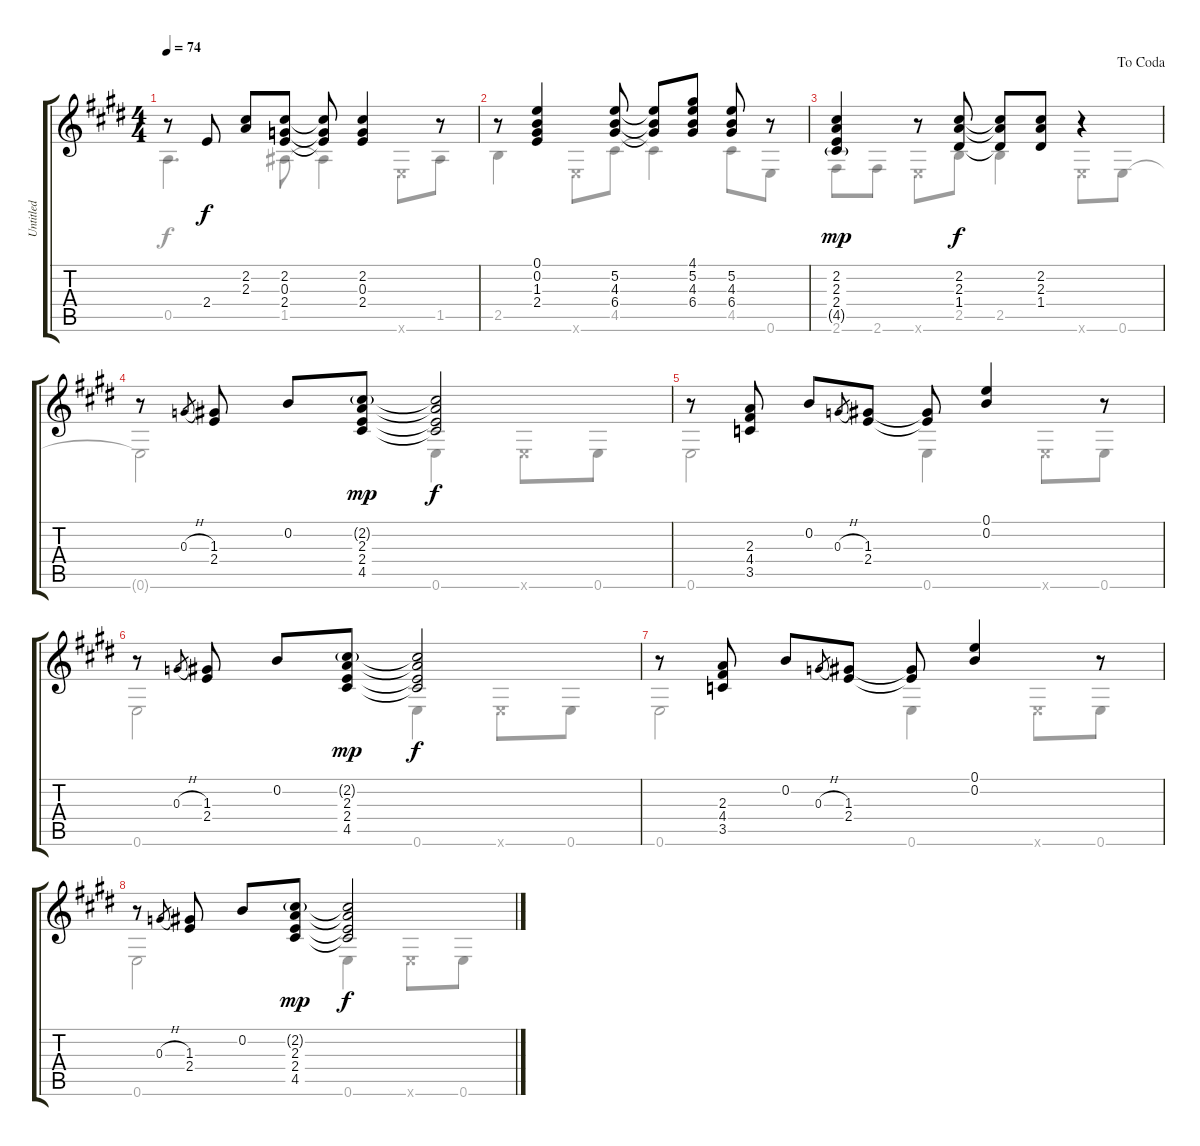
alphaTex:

\track ("Untitled" "Untitled") {instrument acousticguitarnylon}
\staff {score tabs}
\tuning (E4 B3 G3 D3 A2 E2) {hide}
\voice
\ts (4 4)
\tempo 74
\clef g2
\ks e
r.8{dy f} 2.4.8 (2.2 2.3).8 (2.2 0.3 2.4).8 (2.2{t} 0.3{t} 2.4{t}).8 (2.2 0.3 2.4).4 r.8 |
\ks c#minor
r.8 (0.1 0.2 1.3 2.4).4 (5.2 4.3 6.4).8 (5.2{t} 4.3{t} 6.4{t}).8 (4.1 5.2 4.3 6.4).8 (5.2 4.3 6.4).8 r.8 |
\jump dacoda
\ks e
(2.2 2.3 2.4 4.5{g}).4{dy mp} r.8 (2.2 2.3 1.4).8{dy f} (2.2{t} 2.3{t} 1.4{t}).8 (2.2 2.3 1.4).8 r.4 |
\ks c#minor
r.8 0.3{h}.8{gr} (1.3 2.4).8 0.2.8 (2.2{g} 2.3 2.4 4.5).8{dy mp} (2.2{t} 2.3{t} 2.4{t} 4.5{t}).2{dy f} |
r.8 (2.3 4.4 3.5).8 0.2.8 0.3{h}.8{gr} (1.3 2.4).8 (1.3{t} 2.4{t}).8 (0.1 0.2).4 r.8 |
\ks e
r.8 0.3{h}.8{gr} (1.3 2.4).8 0.2.8 (2.2{g} 2.3 2.4 4.5).8{dy mp} (2.2{t} 2.3{t} 2.4{t} 4.5{t}).2{dy f} |
\ks c#minor
r.8 (2.3 4.4 3.5).8 0.2.8 0.3{h}.8{gr} (1.3 2.4).8 (1.3{t} 2.4{t}).8 (0.1 0.2).4 r.8 |
r.8 0.3{h}.8{gr} (1.3 2.4).8 0.2.8 (2.2{g} 2.3 2.4 4.5).8{dy mp} (2.2{t} 2.3{t} 2.4{t} 4.5{t}).2{dy f}
\voice
\clef g2
\ottava regular
\simile none
\ks e
0.5.4{d dy f} 1.5.8 1.5{t}.4 0.6{x}.8 1.5.8 |
\ks c#minor
2.5.4 0.6{x}.8 4.5.8 4.5{t}.4 4.5.8 0.6.8 |
\ks e
2.6.8 2.6.8 0.6{x}.8 2.5.8 2.5.4 0.6{x}.8 0.6.8 |
\ks c#minor
0.6{t}.2 0.6.4 0.6{x}.8 0.6.8 |
0.6.2 0.6.4 0.6{x}.8 0.6.8 |
\ks e
0.6.2 0.6.4 0.6{x}.8 0.6.8 |
\ks c#minor
0.6.2 0.6.4 0.6{x}.8 0.6.8 |
0.6.2 0.6.4 0.6{x}.8 0.6.8
